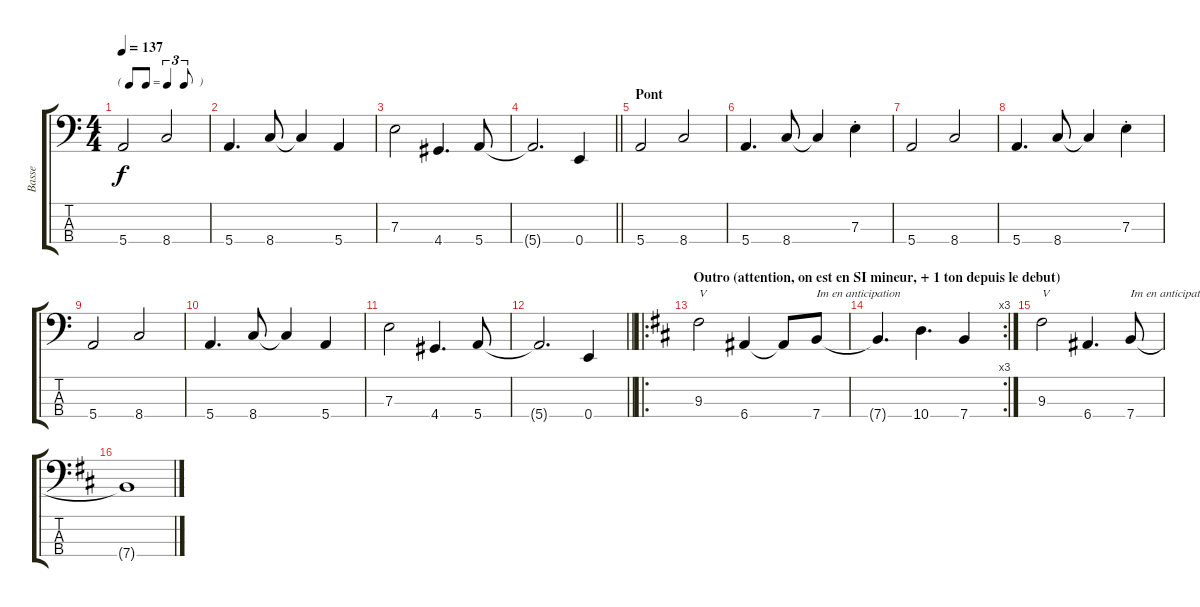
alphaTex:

\track ("Basse" "Basse") {instrument electricbassfinger}
\staff {score tabs}
\tuning (G2 D2 A1 E1) {hide}
\ts (4 4)
\tf triplet8th
\tempo 137
\clef f4
\ks c
5.4.2{dy f} 8.4.2 |
5.4.4{d} 8.4.8 8.4{t}.4 5.4.4 |
7.3.2 4.4.4{d} 5.4.8 |
\barLineRight lightlight
5.4{t}.2{d} 0.4.4 |
\section ("" "Pont")
5.4.2 8.4.2 |
5.4.4{d} 8.4.8 8.4{t}.4 7.3{st}.4 |
5.4.2 8.4.2 |
5.4.4{d} 8.4.8 8.4{t}.4 7.3{st}.4 |
5.4.2 8.4.2 |
5.4.4{d} 8.4.8 8.4{t}.4 5.4.4 |
7.3.2 4.4.4{d} 5.4.8 |
\barLineRight lightlight
5.4{t}.2{d} 0.4.4 |
\ro
\section ("" "Outro (attention, on est en SI mineur, + 1 ton depuis le debut)")
\ks bminor
9.3.2{txt "V"} 6.4.4 6.4{t}.8 7.4.8{txt "Im en anticipation"} |
\rc 3
7.4{t}.4{d} 10.4.4{d} 7.4.4 |
9.3.2{txt "V"} 6.4.4{d} 7.4.8{txt "Im en anticipation"} |
7.4{t}.1
